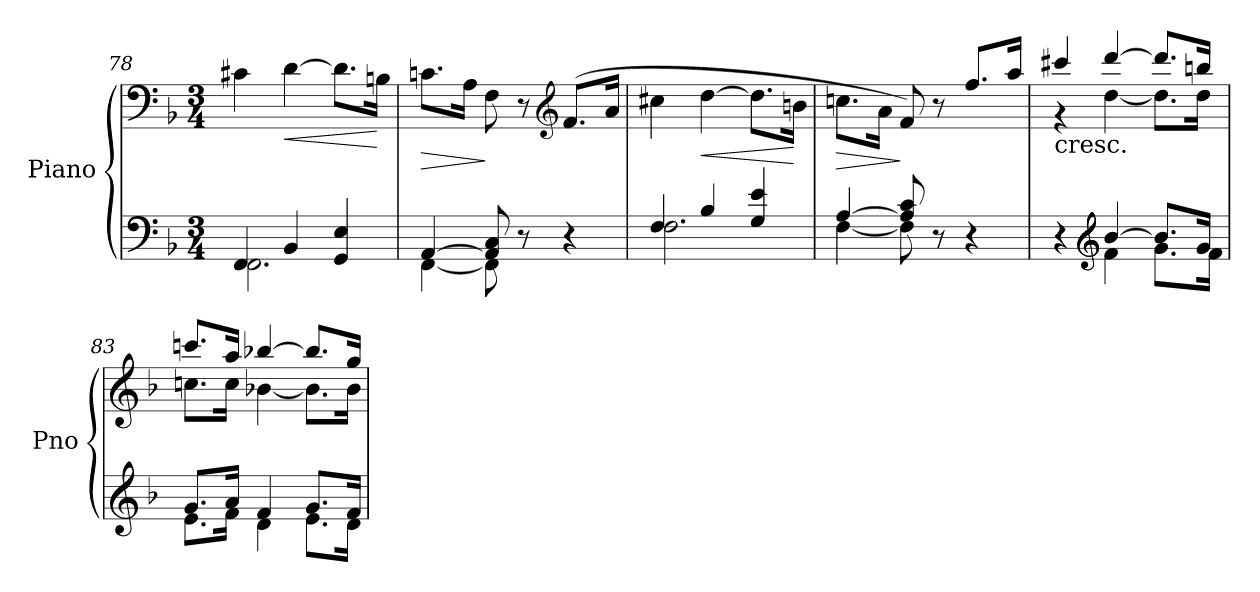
**kern	**kern	**dynam
*part1	*part1	*part1
*staff2	*staff1	*staff1/2
*I"Piano	*	*
*I'Pno	*	*
*clefF4	*clefF4	*
*k[b-]	*k[b-]	*
*F:	*F:	*
*M3/4	*M3/4	*
=78	=78	=78
*^	*	*
4FF/	2.FF\	4c#X\	.
!	!	!	!LO:HP:b
4BB-/	.	[4d\	<
4GG/ 4E/	.	8.d\L]	.
.	.	16Bn\Jk	[
=79	=79	=79	=79
!	!	!	!LO:HP:b
[4AA/	[4FF\	8.cn\L	>
.	.	16A\Jk	.
8AA/] 8C/	8FF\]	8F\	]
8r	4.ryy	8r	.
*	*	*clefG2	*
4r	.	(8.f/L	.
.	.	16a/Jk	.
=80	=80	=80	=80
4F/	2.F\	4cc#X\	.
!	!	!	!LO:HP:b
4B-/	.	[4dd\	<
4G/ 4e/	.	8.dd\L]	.
.	.	16bn\Jk	[
!!LO:PB:g=z
=81	=81	=81	=81
!	!	!	!LO:HP:b
[4A/	[4F\	8.ccn\L	>
.	.	16a\Jk	.
8A/] 8c/	8F\]	8f/)	]
8r	4.ryy	8r	.
4r	.	8.ff/L	.
.	.	16aa/Jk	.
=82	=82	=82	=82
*	*	*^	*
!	!	!LO:TX:b:t=cresc.	!	!
4r	4ryy	4ccc#X/	4r	.
*clefG2	*	*	*	*
[4b-/	4f\	[4ddd/	[4dd\	.
8.b-/L]	8.g\L	8.ddd/L]	8.dd\L]	.
16g/Jk	16f\Jk	16bbn/Jk	16dd\Jk	.
=83	=83	=83	=83	=83
8.g/L	8.e\L	8.cccn/L	8.ccn\L	.
16a/Jk	16f\Jk	16aa/Jk	16cc\Jk	.
4f/	4d\	[4bb-X/	[4b-X\	.
8.g/L	8.e\L	8.bb-/L]	8.b-\L]	.
16f/Jk	16d\Jk	16gg/Jk	16b-\Jk	.
*v	*v	*	*	*
*	*v	*v	*
=	=	=
*-	*-	*-
